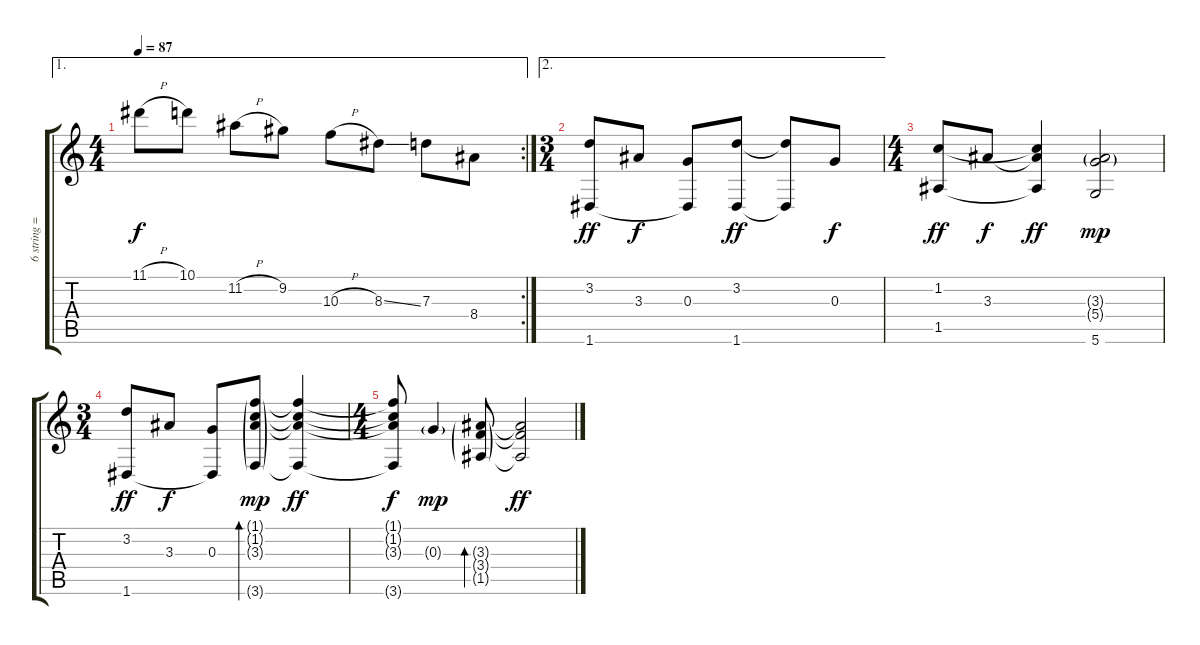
\track ("6 string = D" "6 string =") {instrument acousticguitarnylon}
\staff {score tabs}
\tuning (E4 B3 G3 D3 A2 D2) {hide}
\ae 1
\rc 2
\ts (4 4)
\tempo 87
\clef g2
\ks c
11.1{h}.8{dy f} 10.1.8 11.2{h}.8 9.2.8 10.3{h}.8 8.3{ss}.8 7.3.8 8.4.8 |
\ae 2
\ts (3 4)
(3.2 1.6).8{dy ff} 3.3.8{dy f} (0.3 1.6{t}).8 (3.2 1.6).8{dy ff} (3.2{t} 1.6{t}).8 0.3.8{dy f} |
\ts (4 4)
(1.2 1.5).8{dy ff} 3.3.8{dy f} (1.2{t} 3.3{t} 1.5{t}).4{dy ff} (3.3{g} 5.4{g} 5.6).2{dy mp} |
\ts (3 4)
(3.2 1.6).8{dy ff} 3.3.8{dy f} (0.3 1.6{t}).8 (1.1{g} 1.2{g} 3.3{g} 3.6{g}).8{bd 240 dy mp} (1.1{t} 1.2{t} 3.3{t} 3.6{t}).4{dy ff} |
\ts (4 4)
(1.1{t} 1.2{t} 3.3{t} 3.6{t}).8{dy f} 0.3{g}.4{dy mp} (3.3{g} 3.4{g} 1.5{g}).8{bd 480 txt ""} (3.3{t} 3.4{t} 1.5{t}).2{dy ff}
